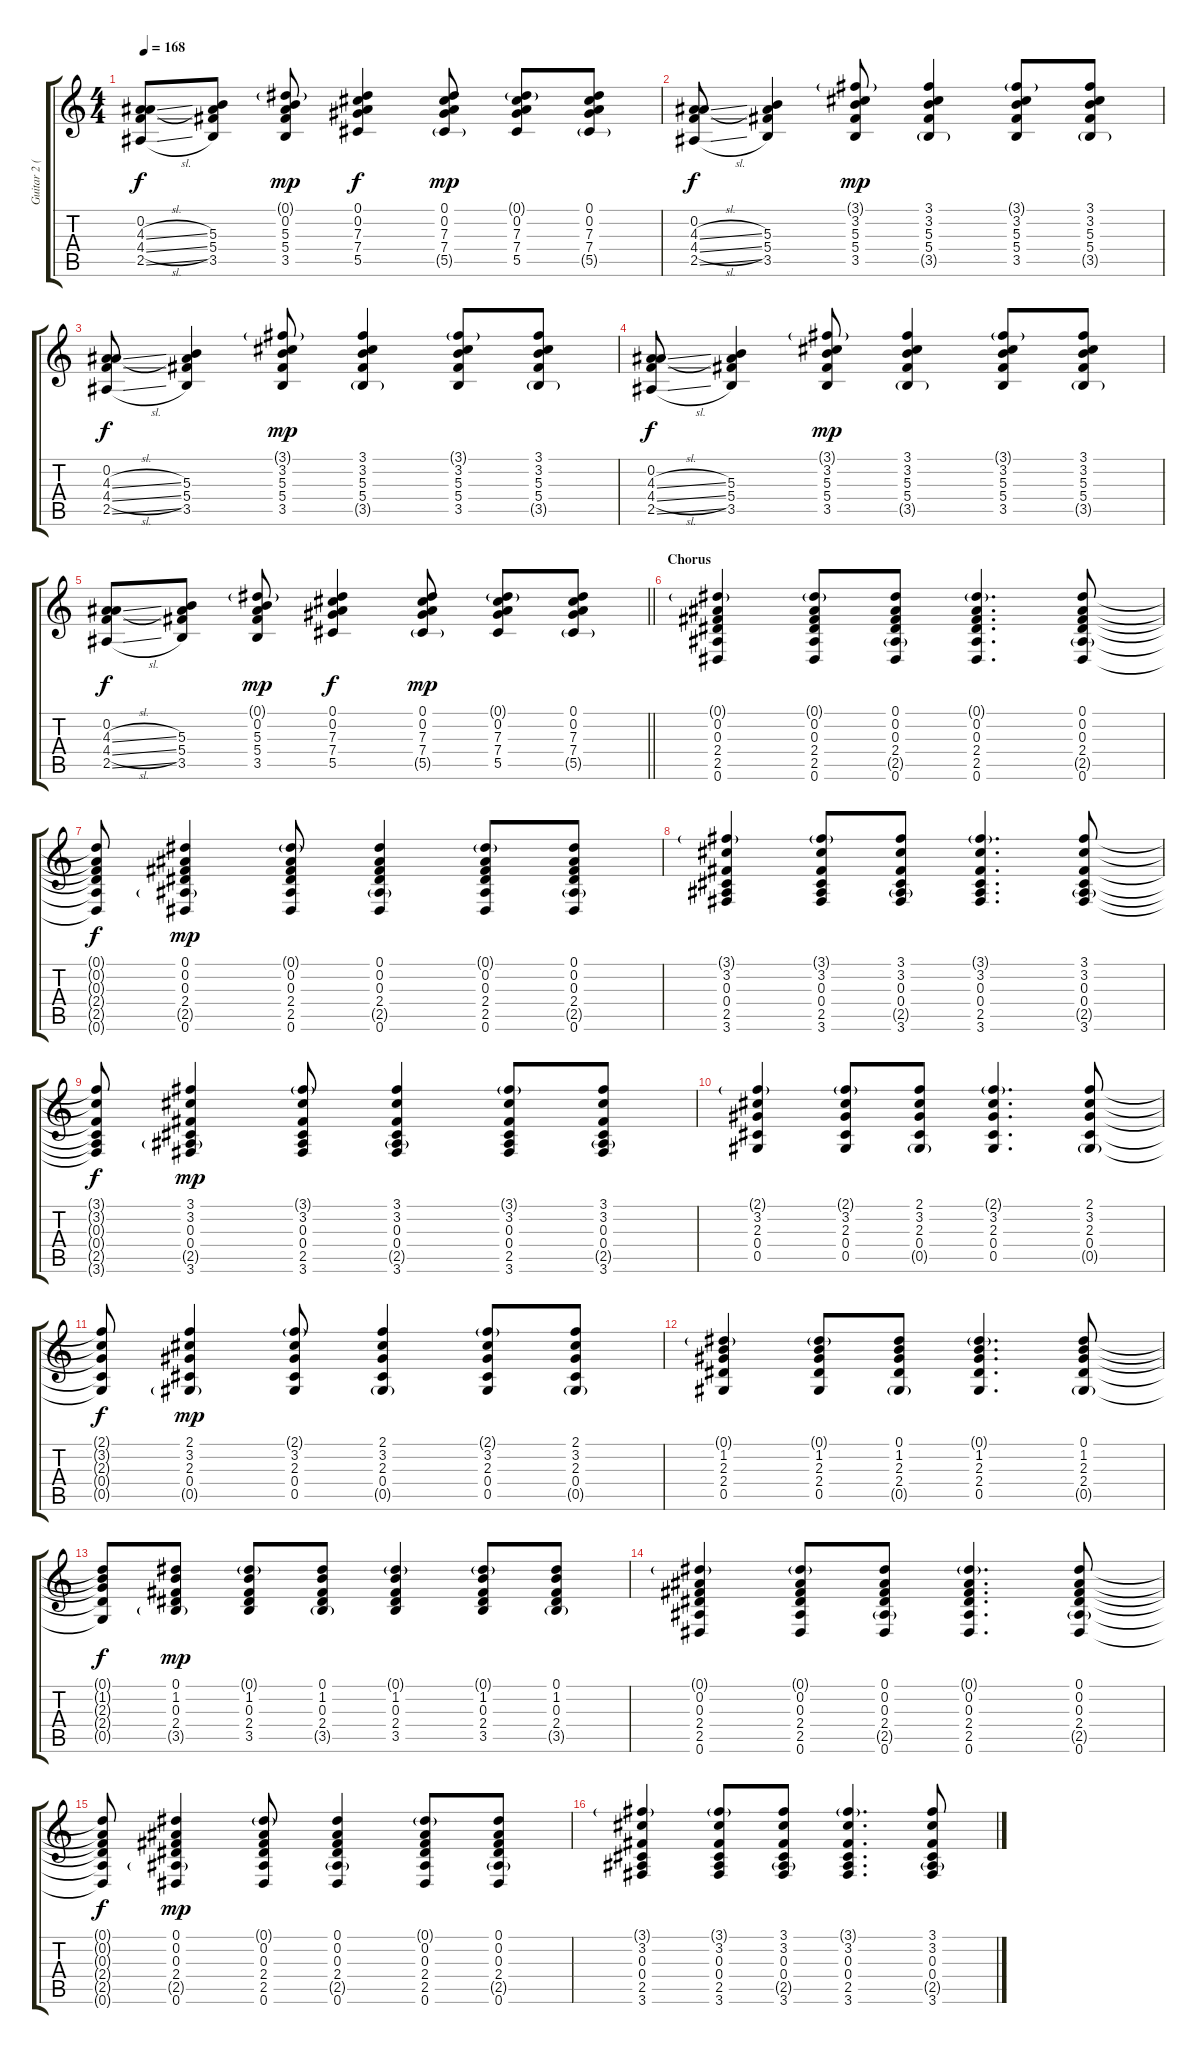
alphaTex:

\track ("Guitar 2 (Elec)" "Guitar 2 (") {instrument electricguitarclean}
\staff {score tabs}
\tuning (Eb4 Bb3 Gb3 Db3 Ab2 Eb2) {hide}
\ts (4 4)
\tempo 168
\clef g2
\ks c
(0.2 4.3{sl} 4.4{sl} 2.5{sl}).8{dy f} (0.2{t} 5.3 5.4 3.5).8 (0.1{g} 0.2 5.3 5.4 3.5).8{dy mp} (0.1 0.2 7.3 7.4 5.5).4{dy f} (0.1 0.2 7.3 7.4 5.5{g}).8{dy mp} (0.1{g} 0.2 7.3 7.4 5.5).8 (0.1 0.2 7.3 7.4 5.5{g}).8 |
(0.2 4.3{sl} 4.4{sl} 2.5{sl}).8{dy f} (0.2{t} 5.3 5.4 3.5).4 (3.1{g} 3.2 5.3 5.4 3.5).8{dy mp} (3.1 3.2 5.3 5.4 3.5{g}).4 (3.1{g} 3.2 5.3 5.4 3.5).8 (3.1 3.2 5.3 5.4 3.5{g}).8 |
(0.2 4.3{sl} 4.4{sl} 2.5{sl}).8{dy f} (0.2{t} 5.3 5.4 3.5).4 (3.1{g} 3.2 5.3 5.4 3.5).8{dy mp} (3.1 3.2 5.3 5.4 3.5{g}).4 (3.1{g} 3.2 5.3 5.4 3.5).8 (3.1 3.2 5.3 5.4 3.5{g}).8 |
(0.2 4.3{sl} 4.4{sl} 2.5{sl}).8{dy f} (0.2{t} 5.3 5.4 3.5).4 (3.1{g} 3.2 5.3 5.4 3.5).8{dy mp} (3.1 3.2 5.3 5.4 3.5{g}).4 (3.1{g} 3.2 5.3 5.4 3.5).8 (3.1 3.2 5.3 5.4 3.5{g}).8 |
\barLineRight lightlight
(0.2 4.3{sl} 4.4{sl} 2.5{sl}).8{dy f} (0.2{t} 5.3 5.4 3.5).8 (0.1{g} 0.2 5.3 5.4 3.5).8{dy mp} (0.1 0.2 7.3 7.4 5.5).4{dy f} (0.1 0.2 7.3 7.4 5.5{g}).8{dy mp} (0.1{g} 0.2 7.3 7.4 5.5).8 (0.1 0.2 7.3 7.4 5.5{g}).8 |
\section ("" "Chorus")
(0.1{g} 0.2 0.3 2.4 2.5 0.6).4 (0.1{g} 0.2 0.3 2.4 2.5 0.6).8 (0.1 0.2 0.3 2.4 2.5{g} 0.6).8 (0.1{g} 0.2 0.3 2.4 2.5 0.6).4{d} (0.1 0.2 0.3 2.4 2.5{g} 0.6).8 |
(0.1{t} 0.2{t} 0.3{t} 2.4{t} 2.5{t} 0.6{t}).8{dy f} (0.1 0.2 0.3 2.4 2.5{g} 0.6).4{dy mp} (0.1{g} 0.2 0.3 2.4 2.5 0.6).8 (0.1 0.2 0.3 2.4 2.5{g} 0.6).4 (0.1{g} 0.2 0.3 2.4 2.5 0.6).8 (0.1 0.2 0.3 2.4 2.5{g} 0.6).8 |
(3.1{g} 3.2 0.3 0.4 2.5 3.6).4 (3.1{g} 3.2 0.3 0.4 2.5 3.6).8 (3.1 3.2 0.3 0.4 2.5{g} 3.6).8 (3.1{g} 3.2 0.3 0.4 2.5 3.6).4{d} (3.1 3.2 0.3 0.4 2.5{g} 3.6).8 |
(3.1{t} 3.2{t} 0.3{t} 0.4{t} 2.5{t} 3.6{t}).8{dy f} (3.1 3.2 0.3 0.4 2.5{g} 3.6).4{dy mp} (3.1{g} 3.2 0.3 0.4 2.5 3.6).8 (3.1 3.2 0.3 0.4 2.5{g} 3.6).4 (3.1{g} 3.2 0.3 0.4 2.5 3.6).8 (3.1 3.2 0.3 0.4 2.5{g} 3.6).8 |
(2.1{g} 3.2 2.3 0.4 0.5).4 (2.1{g} 3.2 2.3 0.4 0.5).8 (2.1 3.2 2.3 0.4 0.5{g}).8 (2.1{g} 3.2 2.3 0.4 0.5).4{d} (2.1 3.2 2.3 0.4 0.5{g}).8 |
(2.1{t} 3.2{t} 2.3{t} 0.4{t} 0.5{t}).8{dy f} (2.1 3.2 2.3 0.4 0.5{g}).4{dy mp} (2.1{g} 3.2 2.3 0.4 0.5).8 (2.1 3.2 2.3 0.4 0.5{g}).4 (2.1{g} 3.2 2.3 0.4 0.5).8 (2.1 3.2 2.3 0.4 0.5{g}).8 |
(0.1{g} 1.2 2.3 2.4 0.5).4 (0.1{g} 1.2 2.3 2.4 0.5).8 (0.1 1.2 2.3 2.4 0.5{g}).8 (0.1{g} 1.2 2.3 2.4 0.5).4{d} (0.1 1.2 2.3 2.4 0.5{g}).8 |
(0.1{t} 1.2{t} 2.3{t} 2.4{t} 0.5{t}).8{dy f} (0.1 1.2 0.3 2.4 3.5{g}).8{dy mp} (0.1{g} 1.2 0.3 2.4 3.5).8 (0.1 1.2 0.3 2.4 3.5{g}).8 (0.1{g} 1.2 0.3 2.4 3.5).4 (0.1{g} 1.2 0.3 2.4 3.5).8 (0.1 1.2 0.3 2.4 3.5{g}).8 |
(0.1{g} 0.2 0.3 2.4 2.5 0.6).4 (0.1{g} 0.2 0.3 2.4 2.5 0.6).8 (0.1 0.2 0.3 2.4 2.5{g} 0.6).8 (0.1{g} 0.2 0.3 2.4 2.5 0.6).4{d} (0.1 0.2 0.3 2.4 2.5{g} 0.6).8 |
(0.1{t} 0.2{t} 0.3{t} 2.4{t} 2.5{t} 0.6{t}).8{dy f} (0.1 0.2 0.3 2.4 2.5{g} 0.6).4{dy mp} (0.1{g} 0.2 0.3 2.4 2.5 0.6).8 (0.1 0.2 0.3 2.4 2.5{g} 0.6).4 (0.1{g} 0.2 0.3 2.4 2.5 0.6).8 (0.1 0.2 0.3 2.4 2.5{g} 0.6).8 |
(3.1{g} 3.2 0.3 0.4 2.5 3.6).4 (3.1{g} 3.2 0.3 0.4 2.5 3.6).8 (3.1 3.2 0.3 0.4 2.5{g} 3.6).8 (3.1{g} 3.2 0.3 0.4 2.5 3.6).4{d} (3.1 3.2 0.3 0.4 2.5{g} 3.6).8
